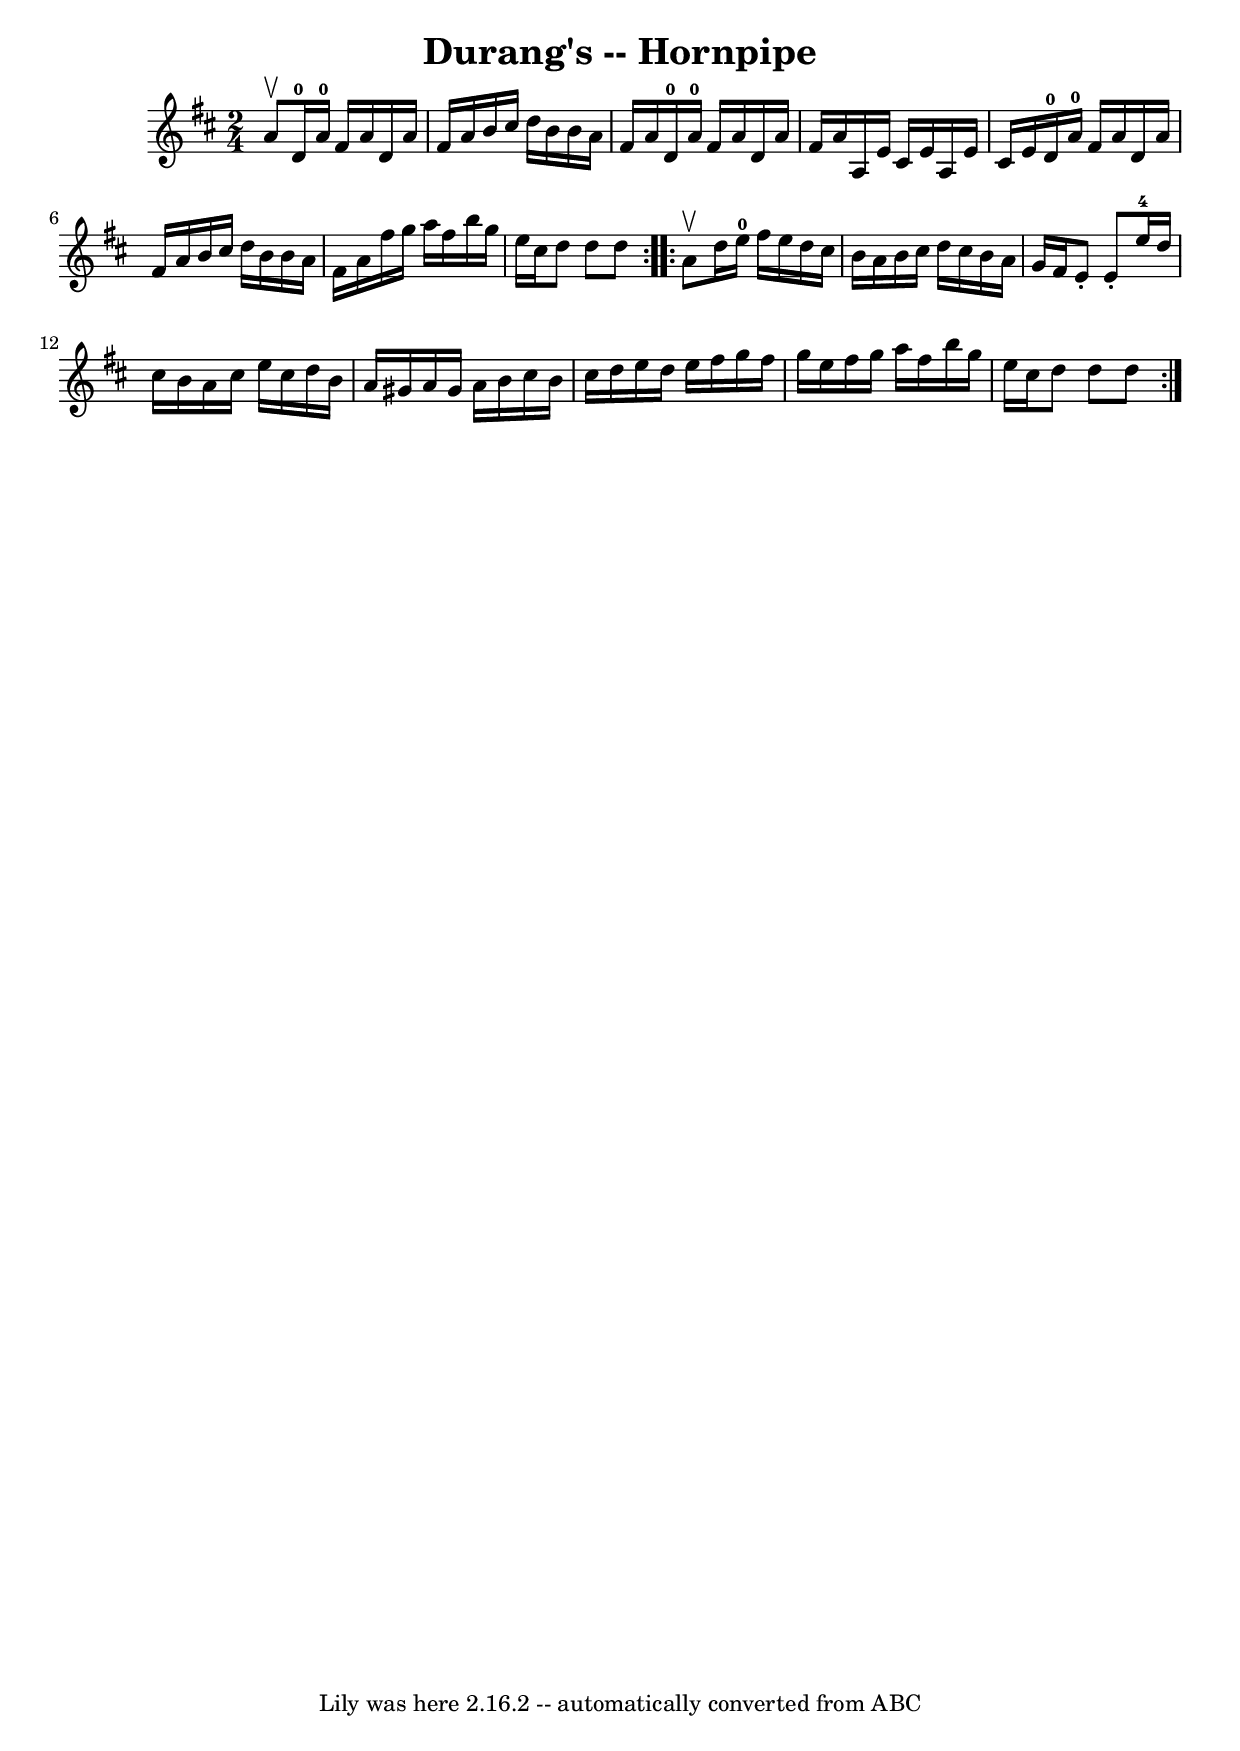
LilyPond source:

\version "2.16.2"
\include "Mammoth.ily"
\header {
  %% book = "Cole's 1000 Fiddle Tunes"
  crossRefNumber = "1"
  footnotes = ""
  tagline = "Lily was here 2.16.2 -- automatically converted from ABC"
  title = "Durang's -- Hornpipe"

}
voicedefault =  {



  \repeat volta 2 {

    \time 2/4 
    \key d \major     a'8^\upbow  |
    d'16-0 a'16-0 fis'16      a'16 d'16 a'16 fis'16 a'16   |
    b'16 cis''16 d''16       b'16 b'16 a'16 fis'16 a'16   |
    d'16-0 a'16-0       fis'16 a'16 d'16 a'16 fis'16 a'16   |
    a16 e'16         cis'16 e'16 a16 e'16 cis'16 e'16   |
    d'16-0        a'16-0 fis'16 a'16 d'16 a'16 fis'16 a'16   |
    b'16        cis''16 d''16 b'16 b'16 a'16 fis'16 a'16   |
     |
    fis''16 g''16 a''16 fis''16 b''16 g''16 e''16         cis''16   |
    d''8 d''8 d''8  
  }     
  \repeat volta 2 {     a'8^\upbow   |
    d''16 e''16-0 fis''16 e''16 d''16 cis''16 b'16        a'16   |
    b'16 cis''16 d''16 cis''16 b'16 a'16 g'16        fis'16   |
    e'8-. e'8-. e''16-4 d''16 cis''16 b'16   |
    a'16 cis''16 e''16 cis''16 d''16 b'16 a'16         gis'16   |
    a'16 gis'16 a'16 b'16 cis''16 b'16         cis''16 d''16   |
    e''16 d''16 e''16 fis''16 g''16         fis''16 g''16 e''16   |
    fis''16 g''16 a''16 fis''16         b''16 g''16 e''16 cis''16   |
    d''8 d''8 d''8  
  }   

}

\score{
  <<

    \context Staff="default"
    {
      \voicedefault 
      
    }

  >>
  \layout {
    
  }
  \midi {
  }

}
